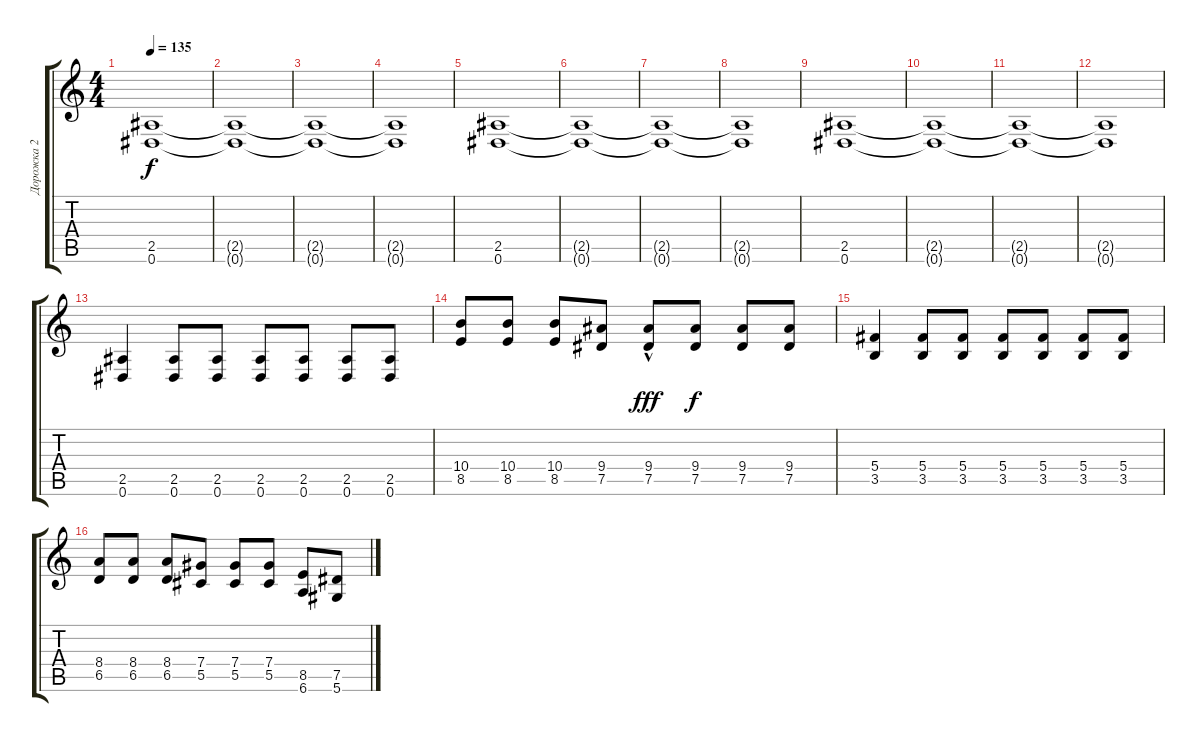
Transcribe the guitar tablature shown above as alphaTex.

\track ("Дорожка 2" "Дорожка 2") {instrument distortionguitar}
\staff {score tabs}
\tuning (Eb4 Bb3 Gb3 Db3 Ab2 Eb2) {hide}
\ts (4 4)
\tempo 135
\clef g2
\ks c
(2.5{t} 0.6{t}).1{dy f} |
(2.5{t} 0.6{t}).1 |
(2.5{t} 0.6{t}).1 |
(2.5{t} 0.6{t}).1 |
(2.5 0.6).1{volume 13} |
(2.5{t} 0.6{t}).1 |
(2.5{t} 0.6{t}).1 |
(2.5{t} 0.6{t}).1 |
(2.5 0.6).1 |
(2.5{t} 0.6{t}).1 |
(2.5{t} 0.6{t}).1 |
(2.5{t} 0.6{t}).1 |
(2.5 0.6).4 (2.5 0.6).8 (2.5 0.6).8 (2.5 0.6).8 (2.5 0.6).8 (2.5 0.6).8 (2.5 0.6).8 |
(10.4 8.5).8 (10.4 8.5).8 (10.4 8.5).8 (9.4 7.5).8 (9.4{hac} 7.5{hac}).8{dy fff} (9.4 7.5).8{dy f} (9.4 7.5).8 (9.4 7.5).8 |
(5.4 3.5).4 (5.4 3.5).8 (5.4 3.5).8 (5.4 3.5).8 (5.4 3.5).8 (5.4 3.5).8 (5.4 3.5).8 |
(8.4 6.5).8 (8.4 6.5).8 (8.4 6.5).8 (7.4 5.5).8 (7.4 5.5).8 (7.4 5.5).8 (8.5 6.6).8 (7.5 5.6).8
